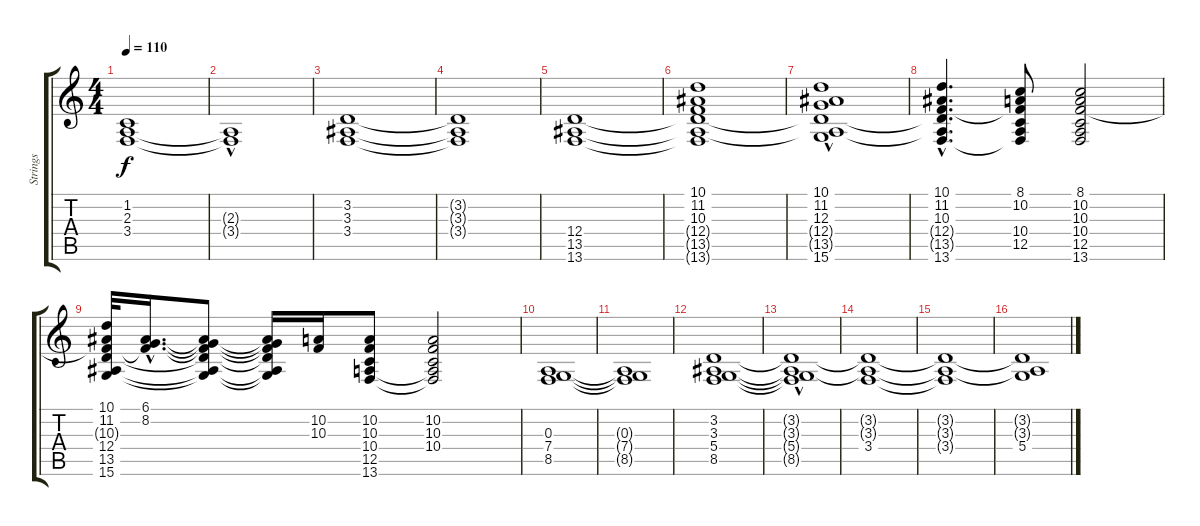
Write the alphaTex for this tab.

\track ("Strings" "Strings") {instrument stringensemble1}
\staff {score tabs}
\tuning (E4 B3 G3 D3 A2 E2) {hide}
\ts (4 4)
\tempo 110
\clef g2
\ks c
(1.2 2.3 3.4).1{dy f} |
(2.3{t} 3.4{hac t}).1 |
(3.2 3.3 3.4).1 |
(3.2{t} 3.3{t} 3.4{t}).1 |
(12.4 13.5 13.6).1 |
(10.1 11.2 10.3 12.4{t} 13.5{t} 13.6{t}).1 |
(10.1 11.2 12.3 12.4{t} 13.5{t} 15.6{hac}).1 |
(10.1{hac} 11.2{hac} 10.3 12.4{hac t} 13.5{hac t} 13.6{hac}).4{d} (8.1 10.2 10.3{t} 10.4 12.5 13.6{t}).8 (8.1 10.2 10.3 10.4 12.5 13.6).2 |
(10.1 11.2 10.3{t} 12.4 13.5 15.6).32 (6.1{hac} 8.2{hac} 10.3{hac t}).16{d} (6.1{t} 8.2{t} 10.3{t} 12.4{t} 13.5{t} 15.6{t}).8 (6.1{t} 8.2{t} 10.3{t} 12.4{t} 13.5{t} 15.6{t}).16 (10.2 10.3).16 (10.2 10.3 10.4 12.5 13.6).8 (10.2 10.3 10.4 12.5{t} 13.6{t}).2 |
(0.3 7.4 8.5).1 |
(0.3{t} 7.4{t} 8.5{t}).1 |
(3.2 3.3 5.4 8.5).1 |
(3.2{t} 3.3{hac t} 5.4{t} 8.5{t}).1 |
(3.2{t} 3.3{t} 3.4).1 |
(3.2{t} 3.3{t} 3.4{t}).1 |
(3.2{t} 3.3{t} 5.4).1
